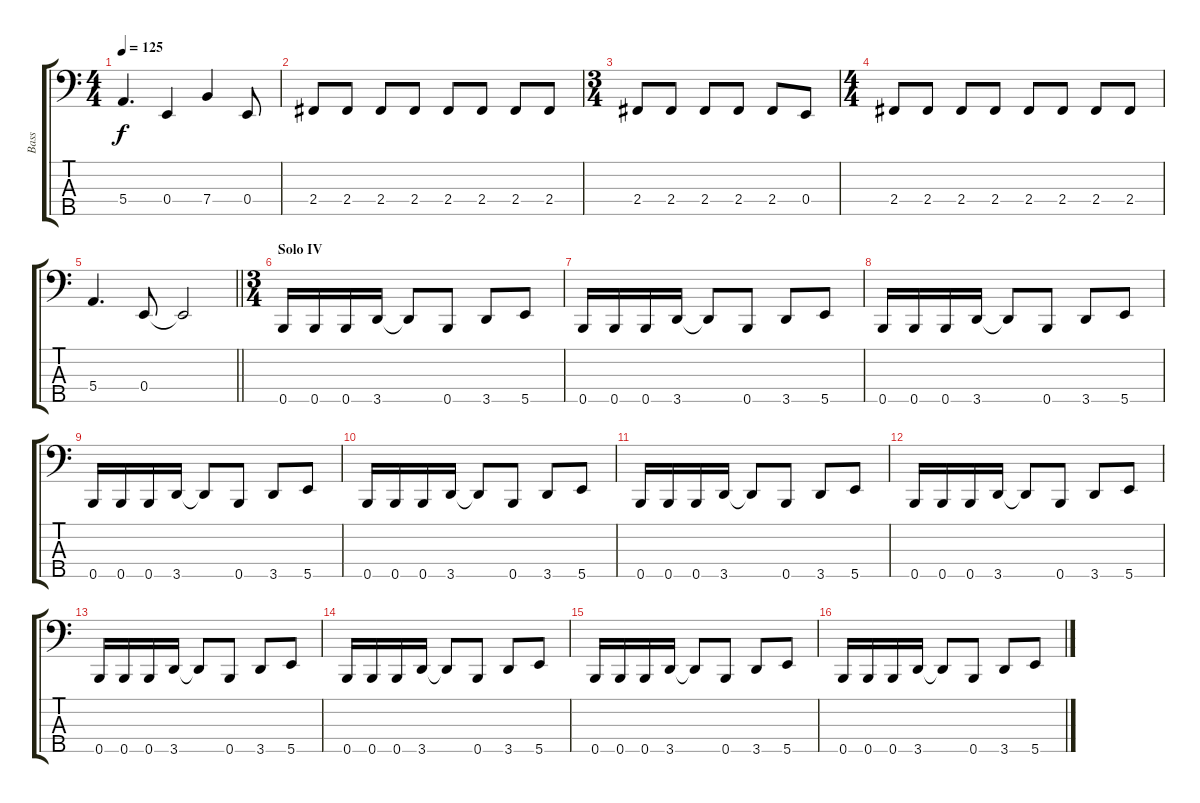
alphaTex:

\track ("Bass" "Bass") {instrument electricbassfinger}
\staff {score tabs}
\tuning (G2 D2 A1 E1 B0) {hide}
\ts (4 4)
\tempo 125
\clef f4
\ks c
5.4.4{d dy f} 0.4.4 7.4.4 0.4.8 |
2.4.8 2.4.8 2.4.8 2.4.8 2.4.8 2.4.8 2.4.8 2.4.8 |
\ts (3 4)
2.4.8 2.4.8 2.4.8 2.4.8 2.4.8 0.4.8 |
\ts (4 4)
2.4.8 2.4.8 2.4.8 2.4.8 2.4.8 2.4.8 2.4.8 2.4.8 |
\barLineRight lightlight
5.4.4{d} 0.4.8 0.4{t}.2 |
\ts (3 4)
\section ("" "Solo IV")
0.5.16 0.5.16 0.5.16 3.5.16 3.5{t}.8 0.5.8 3.5.8 5.5.8 |
0.5.16 0.5.16 0.5.16 3.5.16 3.5{t}.8 0.5.8 3.5.8 5.5.8 |
0.5.16 0.5.16 0.5.16 3.5.16 3.5{t}.8 0.5.8 3.5.8 5.5.8 |
0.5.16 0.5.16 0.5.16 3.5.16 3.5{t}.8 0.5.8 3.5.8 5.5.8 |
0.5.16 0.5.16 0.5.16 3.5.16 3.5{t}.8 0.5.8 3.5.8 5.5.8 |
0.5.16 0.5.16 0.5.16 3.5.16 3.5{t}.8 0.5.8 3.5.8 5.5.8 |
0.5.16 0.5.16 0.5.16 3.5.16 3.5{t}.8 0.5.8 3.5.8 5.5.8 |
0.5.16 0.5.16 0.5.16 3.5.16 3.5{t}.8 0.5.8 3.5.8 5.5.8 |
0.5.16 0.5.16 0.5.16 3.5.16 3.5{t}.8 0.5.8 3.5.8 5.5.8 |
0.5.16 0.5.16 0.5.16 3.5.16 3.5{t}.8 0.5.8 3.5.8 5.5.8 |
0.5.16 0.5.16 0.5.16 3.5.16 3.5{t}.8 0.5.8 3.5.8 5.5.8
